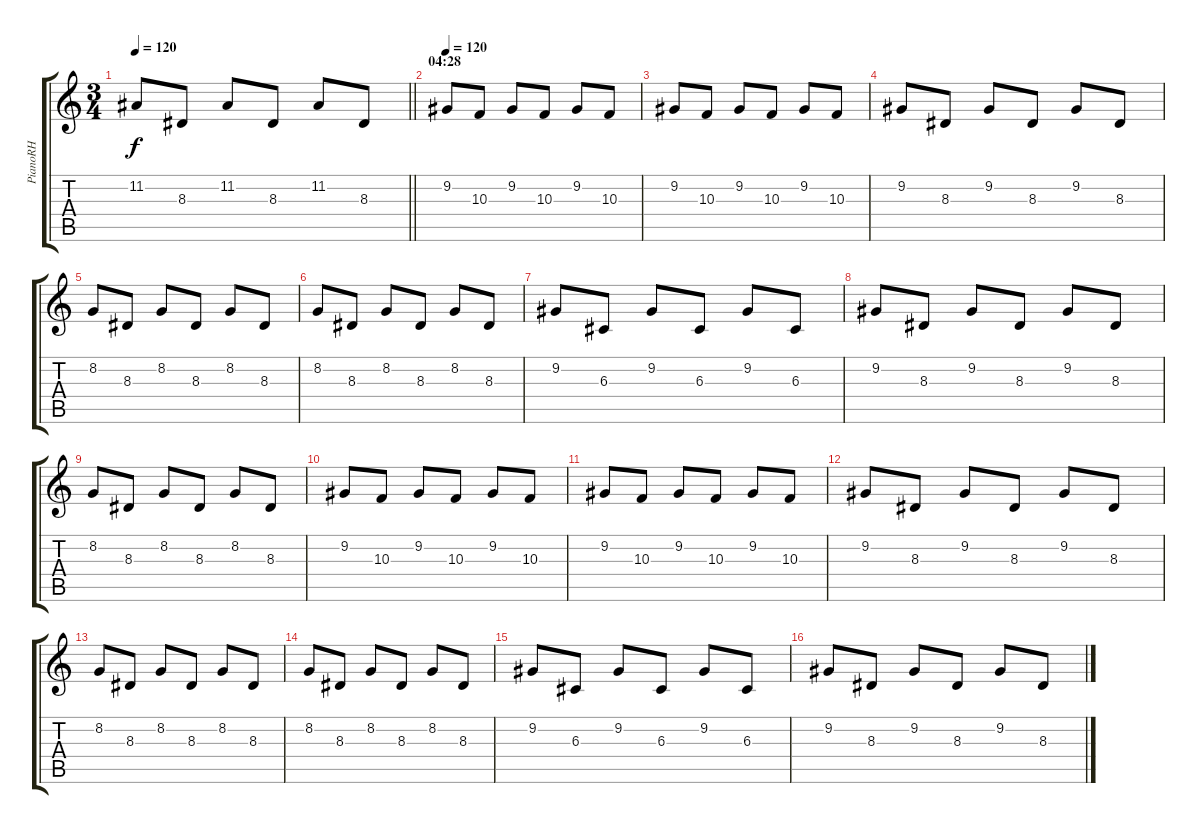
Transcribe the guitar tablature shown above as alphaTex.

\track ("PianoRH" "PianoRH") {instrument brightacousticpiano}
\staff {score tabs}
\tuning (E4 B3 G3 D3 A2 E2) {hide}
\ts (3 4)
\tempo 120
\clef g2
\barLineRight lightlight
\ks c
11.2.8{dy f} 8.3.8 11.2.8 8.3.8 11.2.8 8.3.8 |
\section ("" "04:28")
\tempo 120
9.2.8 10.3.8 9.2.8 10.3.8 9.2.8 10.3.8 |
9.2.8 10.3.8 9.2.8 10.3.8 9.2.8 10.3.8 |
9.2.8 8.3.8 9.2.8 8.3.8 9.2.8 8.3.8 |
8.2.8 8.3.8 8.2.8 8.3.8 8.2.8 8.3.8 |
8.2.8 8.3.8 8.2.8 8.3.8 8.2.8 8.3.8 |
9.2.8 6.3.8 9.2.8 6.3.8 9.2.8 6.3.8 |
9.2.8 8.3.8 9.2.8 8.3.8 9.2.8 8.3.8 |
8.2.8 8.3.8 8.2.8 8.3.8 8.2.8 8.3.8 |
9.2.8 10.3.8 9.2.8 10.3.8 9.2.8 10.3.8 |
9.2.8 10.3.8 9.2.8 10.3.8 9.2.8 10.3.8 |
9.2.8 8.3.8 9.2.8 8.3.8 9.2.8 8.3.8 |
8.2.8 8.3.8 8.2.8 8.3.8 8.2.8 8.3.8 |
8.2.8 8.3.8 8.2.8 8.3.8 8.2.8 8.3.8 |
9.2.8 6.3.8 9.2.8 6.3.8 9.2.8 6.3.8 |
9.2.8 8.3.8 9.2.8 8.3.8 9.2.8 8.3.8
